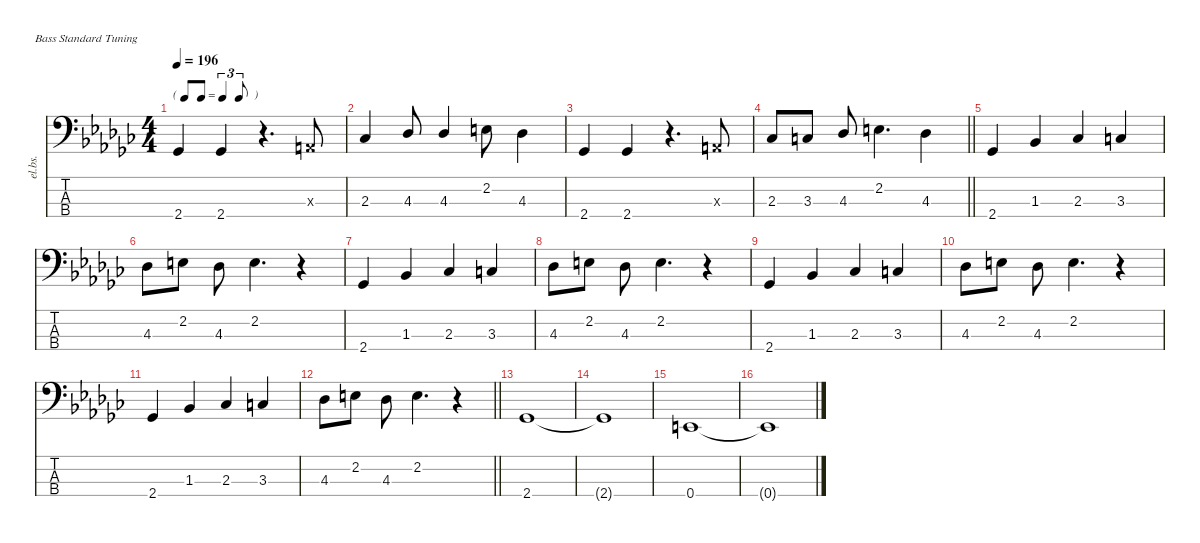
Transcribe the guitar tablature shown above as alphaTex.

\defaultSystemsLayout 4
\hideDynamics
\bracketExtendMode nobrackets
\otherSystemsTrackNameOrientation horizontal
\track ("Basse " "el.bs.") {defaultSystemsLayout 8 instrument electricbassfinger}
\staff {score tabs}
\tuning (G2 D2 A1 E1)
\ts (4 4)
\tf triplet8th
\tempo 196
\clef f4
\ks gb
2.4{acc b}.4{dy f beam Up} 2.4{acc b}.4{beam Up} r.4{d beam Up} 0.3{x acc forcenatural}.8{beam Up} |
2.3{acc b}.4{beam Up} 4.3{acc b}.8{beam Up} 4.3{acc b}.4{beam Up} 2.2{acc forcenatural}.8{beam Down} 4.3{acc b}.4{beam Down} |
2.4{acc b}.4{beam Up} 2.4{acc b}.4{beam Up} r.4{d beam Up} 0.3{x acc forcenatural}.8{beam Up} |
\barLineRight lightlight
2.3{acc b}.8{beam Up} 3.3{acc forcenatural}.8{beam Up} 4.3{acc b}.8{beam Up} 2.2{acc forcenatural}.4{d beam Down} 4.3{acc b}.4{beam Down} |
2.4{acc b}.4{beam Up} 1.3{acc b}.4{beam Up} 2.3{acc b}.4{beam Up} 3.3{acc forcenatural}.4{beam Up} |
4.3{acc b}.8{beam Down} 2.2{acc forcenatural}.8{beam Down} 4.3{acc b}.8{beam Down} 2.2{acc forcenatural}.4{d beam Down} r.4{beam Down} |
2.4{acc b}.4{beam Up} 1.3{acc b}.4{beam Up} 2.3{acc b}.4{beam Up} 3.3{acc forcenatural}.4{beam Up} |
4.3{acc b}.8{beam Down} 2.2{acc forcenatural}.8{beam Down} 4.3{acc b}.8{beam Down} 2.2{acc forcenatural}.4{d beam Down} r.4{beam Down} |
2.4{acc b}.4{beam Up} 1.3{acc b}.4{beam Up} 2.3{acc b}.4{beam Up} 3.3{acc forcenatural}.4{beam Up} |
4.3{acc b}.8{beam Down} 2.2{acc forcenatural}.8{beam Down} 4.3{acc b}.8{beam Down} 2.2{acc forcenatural}.4{d beam Down} r.4{beam Down} |
2.4{acc b}.4{beam Up} 1.3{acc b}.4{beam Up} 2.3{acc b}.4{beam Up} 3.3{acc forcenatural}.4{beam Up} |
\barLineRight lightlight
4.3{acc b}.8{beam Down} 2.2{acc forcenatural}.8{beam Down} 4.3{acc b}.8{beam Down} 2.2{acc forcenatural}.4{d beam Down} r.4{beam Down} |
2.4{acc b}.1{beam Up} |
2.4{t acc b}.1{beam Up} |
0.4{acc forcenatural}.1{beam Up} |
0.4{t acc forcenatural}.1{beam Up}
